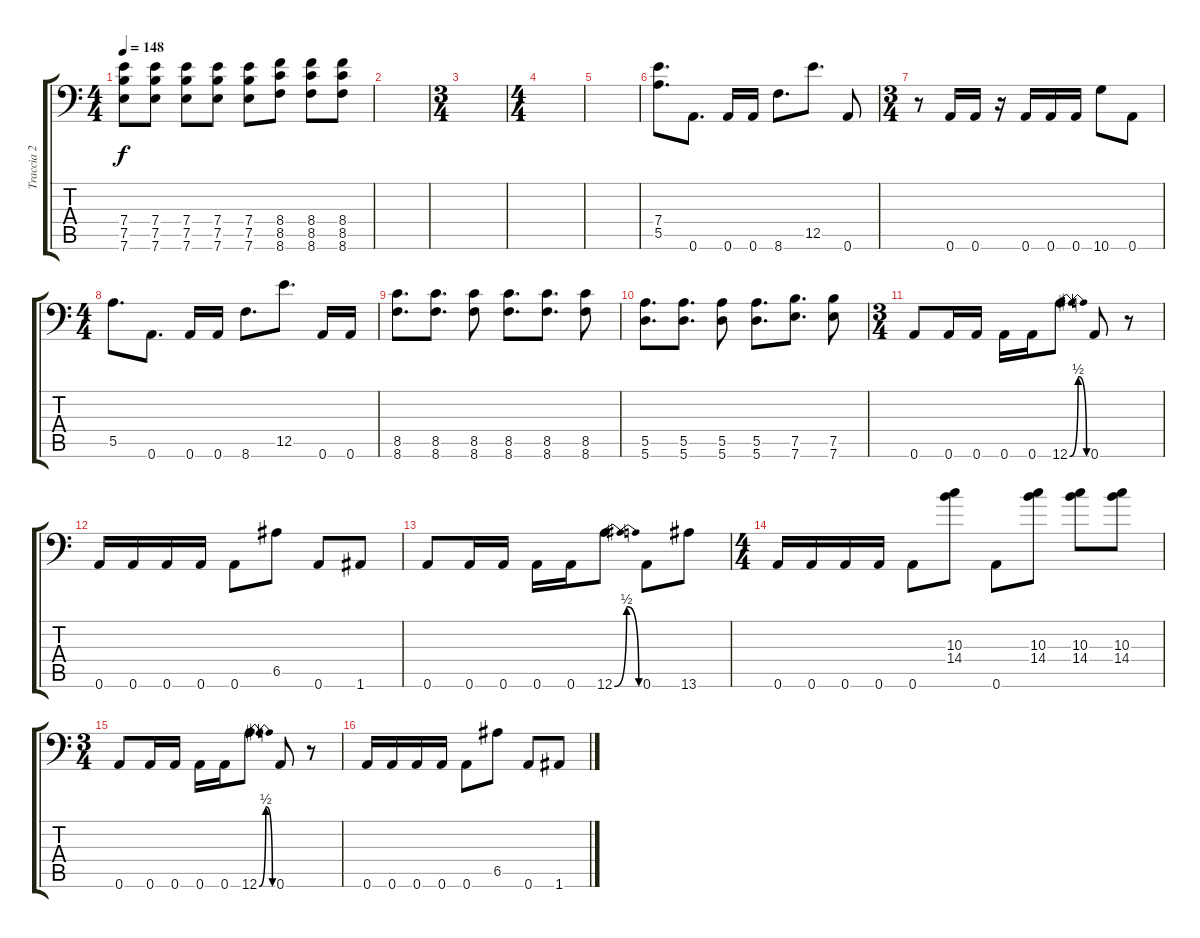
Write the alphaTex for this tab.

\track ("Traccia 2" "Traccia 2") {instrument overdrivenguitar}
\staff {score tabs}
\tuning (B3 Gb3 D3 A2 E2 A1) {hide}
\ts (4 4)
\tempo 148
\clef f4
\ks c
(7.4 7.5 7.6).8{dy f} (7.4 7.5 7.6).8 (7.4 7.5 7.6).8 (7.4 7.5 7.6).8 (7.4 7.5 7.6).8 (8.4 8.5 8.6).8 (8.4 8.5 8.6).8 (8.4 8.5 8.6).8 |
|
\ts (3 4)
|
\ts (4 4)
|
|
(7.4 5.5).8{d} 0.6.8{d} 0.6.16 0.6.16 8.6.8{d} 12.5.8{d} 0.6.8 |
\ts (3 4)
r.8 0.6.16 0.6.16 r.16 0.6.16 0.6.16 0.6.16 10.6.8 0.6.8 |
\ts (4 4)
5.5.8{d} 0.6.8{d} 0.6.16 0.6.16 8.6.8{d} 12.5.8{d} 0.6.16 0.6.16 |
(8.5 8.6).8{d} (8.5 8.6).8{d} (8.5 8.6).8 (8.5 8.6).8{d} (8.5 8.6).8{d} (8.5 8.6).8 |
(5.5 5.6).8{d} (5.5 5.6).8{d} (5.5 5.6).8 (5.5 5.6).8{d} (7.5 7.6).8{d} (7.5 7.6).8 |
\ts (3 4)
0.6.8 0.6.16 0.6.16 0.6.16 0.6.16 12.6{be (bendrelease 0 0 30 2 30 2 60 0)}.8 0.6.8 r.8 |
0.6.16 0.6.16 0.6.16 0.6.16 0.6.8 6.5.8 0.6.8 1.6.8 |
0.6.8 0.6.16 0.6.16 0.6.16 0.6.16 12.6{be (bendrelease 0 0 30 2 30 2 60 0)}.8 0.6.8 13.6.8 |
\ts (4 4)
0.6.16 0.6.16 0.6.16 0.6.16 0.6.8 (10.3 14.4).8 0.6.8 (10.3 14.4).8 (10.3 14.4).8 (10.3 14.4).8 |
\ts (3 4)
0.6.8 0.6.16 0.6.16 0.6.16 0.6.16 12.6{be (bendrelease 0 0 30 2 30 2 60 0)}.8 0.6.8 r.8 |
0.6.16 0.6.16 0.6.16 0.6.16 0.6.8 6.5.8 0.6.8 1.6.8
